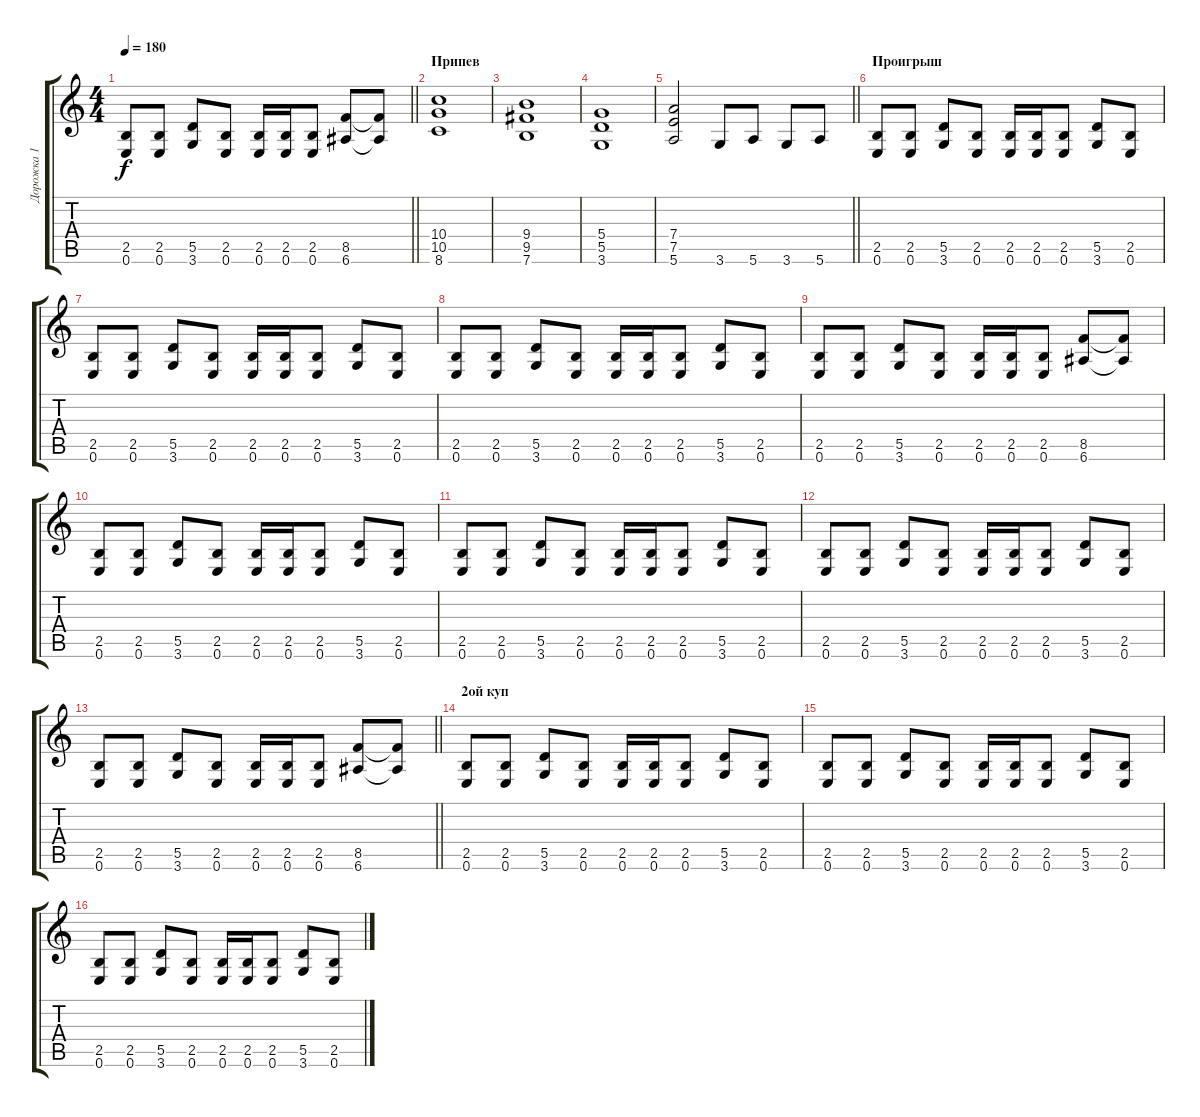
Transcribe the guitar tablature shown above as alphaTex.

\track ("Дорожка 1" "Дорожка 1") {instrument overdrivenguitar}
\staff {score tabs}
\tuning (E4 B3 G3 D3 A2 E2) {hide}
\ts (4 4)
\tempo 180
\clef g2
\barLineRight lightlight
\ks c
(2.5 0.6).8{dy f} (2.5 0.6).8 (5.5 3.6).8 (2.5 0.6).8 (2.5 0.6).16 (2.5 0.6).16 (2.5 0.6).8 (8.5 6.6).8 (8.5{t} 6.6{t}).8 |
\section ("" "Припев")
(10.4 10.5 8.6).1 |
(9.4 9.5 7.6).1 |
(5.4 5.5 3.6).1 |
\barLineRight lightlight
(7.4 7.5 5.6).2 3.6.8 5.6.8 3.6.8 5.6.8 |
\section ("" "Проигрыш")
(2.5 0.6).8 (2.5 0.6).8 (5.5 3.6).8 (2.5 0.6).8 (2.5 0.6).16 (2.5 0.6).16 (2.5 0.6).8 (5.5 3.6).8 (2.5 0.6).8 |
(2.5 0.6).8 (2.5 0.6).8 (5.5 3.6).8 (2.5 0.6).8 (2.5 0.6).16 (2.5 0.6).16 (2.5 0.6).8 (5.5 3.6).8 (2.5 0.6).8 |
(2.5 0.6).8 (2.5 0.6).8 (5.5 3.6).8 (2.5 0.6).8 (2.5 0.6).16 (2.5 0.6).16 (2.5 0.6).8 (5.5 3.6).8 (2.5 0.6).8 |
(2.5 0.6).8 (2.5 0.6).8 (5.5 3.6).8 (2.5 0.6).8 (2.5 0.6).16 (2.5 0.6).16 (2.5 0.6).8 (8.5 6.6).8 (8.5{t} 6.6{t}).8 |
(2.5 0.6).8 (2.5 0.6).8 (5.5 3.6).8 (2.5 0.6).8 (2.5 0.6).16 (2.5 0.6).16 (2.5 0.6).8 (5.5 3.6).8 (2.5 0.6).8 |
(2.5 0.6).8 (2.5 0.6).8 (5.5 3.6).8 (2.5 0.6).8 (2.5 0.6).16 (2.5 0.6).16 (2.5 0.6).8 (5.5 3.6).8 (2.5 0.6).8 |
(2.5 0.6).8 (2.5 0.6).8 (5.5 3.6).8 (2.5 0.6).8 (2.5 0.6).16 (2.5 0.6).16 (2.5 0.6).8 (5.5 3.6).8 (2.5 0.6).8 |
\barLineRight lightlight
(2.5 0.6).8 (2.5 0.6).8 (5.5 3.6).8 (2.5 0.6).8 (2.5 0.6).16 (2.5 0.6).16 (2.5 0.6).8 (8.5 6.6).8 (8.5{t} 6.6{t}).8 |
\section ("" "2ой куп")
(2.5 0.6).8 (2.5 0.6).8 (5.5 3.6).8 (2.5 0.6).8 (2.5 0.6).16 (2.5 0.6).16 (2.5 0.6).8 (5.5 3.6).8 (2.5 0.6).8 |
(2.5 0.6).8 (2.5 0.6).8 (5.5 3.6).8 (2.5 0.6).8 (2.5 0.6).16 (2.5 0.6).16 (2.5 0.6).8 (5.5 3.6).8 (2.5 0.6).8 |
(2.5 0.6).8 (2.5 0.6).8 (5.5 3.6).8 (2.5 0.6).8 (2.5 0.6).16 (2.5 0.6).16 (2.5 0.6).8 (5.5 3.6).8 (2.5 0.6).8
